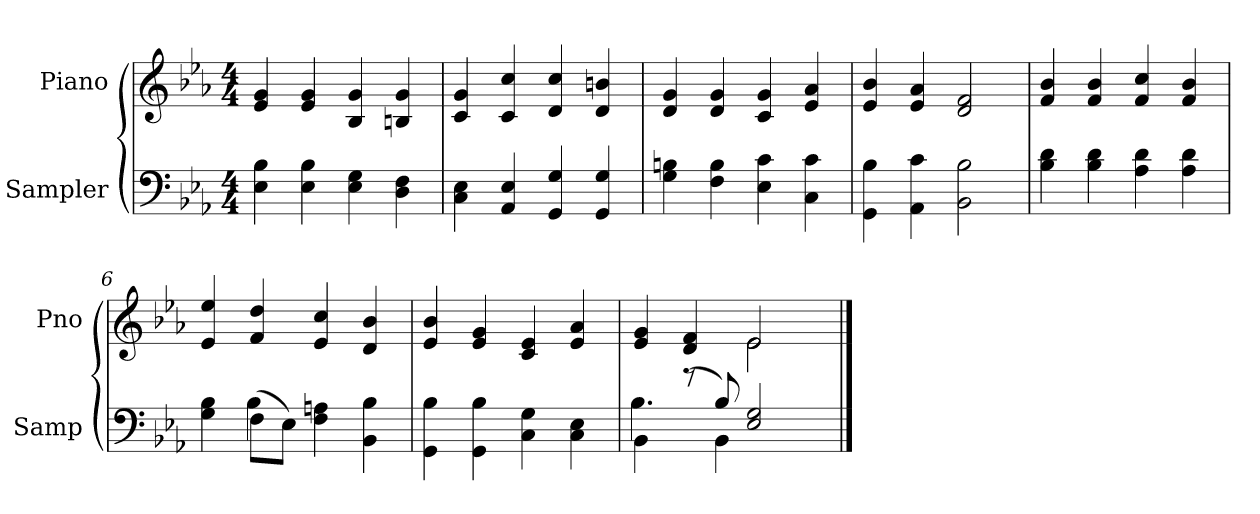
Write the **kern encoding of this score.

**kern	**kern
*part2	*part1
*staff2	*staff1
*I"Sampler	*I"Piano
*I'Samp	*I'Pno
*clefF4	*clefG2
*k[b-e-a-]	*k[b-e-a-]
*E-:	*E-:
*M4/4	*M4/4
=1	=1
4E- 4B-	4e- 4g
4E- 4B-	4e- 4g
4E- 4G	4B- 4g
4D 4F	4Bn 4g
=2	=2
4C 4E-	4c 4g
4AA- 4E-	4c 4cc
4GG 4G	4d 4cc
4GG 4G	4d 4bn
=3	=3
4G 4Bn	4d 4g
4F 4B	4d 4g
4E- 4c	4c 4g
4C 4c	4e- 4a-
=4	=4
4GG 4B-	4e- 4b-
4AA- 4c	4e- 4a-
2BB- 2B-	2d 2f
=5	=5
4B- 4d	4f 4b-
4B- 4d	4f 4b-
4A- 4d	4f 4cc
4A- 4d	4f 4b-
=6	=6
*^	*
4G 4B-	4ryy	4e- 4ee-
(8F\L	4B-	4f 4dd
8E-\J)	.	.
4F 4An	2ryy	4e- 4cc
4BB- 4B-	.	4d 4b-
*v	*v	*
=7	=7
4GG 4B-	4e- 4b-
4GG 4B-	4e- 4g
4C 4G	4c 4e-
4C 4E-	4e- 4a-
=8	=8
*^	*^
4BB-\	4.B-	4e- 4g	2ryy
(8r	.	4d 4f	.
8B-/)	4BB-	.	.
2E- 2G	.	2e-/	2e-
.	4.ryy	.	.
*v	*v	*	*
*	*v	*v
==	==
*-	*-
